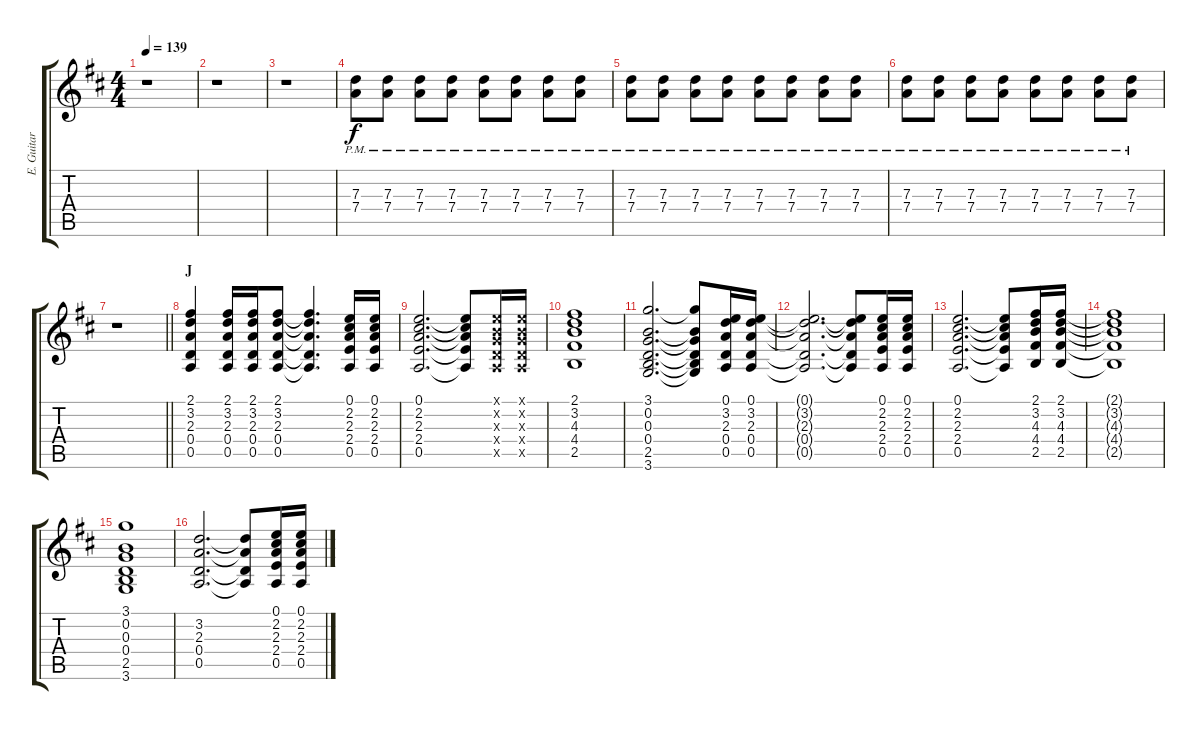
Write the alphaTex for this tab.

\track ("E. Guitar III" "E. Guitar ") {instrument overdrivenguitar}
\staff {score tabs}
\tuning (E4 B3 G3 D3 A2 E2) {hide}
\ts (4 4)
\tempo 139
\clef g2
\ks d
r.1{dy f} |
r.1 |
r.1 |
(7.3{pm} 7.4{pm}).8 (7.3{pm} 7.4{pm}).8 (7.3{pm} 7.4{pm}).8 (7.3{pm} 7.4{pm}).8 (7.3{pm} 7.4{pm}).8 (7.3{pm} 7.4{pm}).8 (7.3{pm} 7.4{pm}).8 (7.3{pm} 7.4{pm}).8 |
(7.3{pm} 7.4{pm}).8 (7.3{pm} 7.4{pm}).8 (7.3{pm} 7.4{pm}).8 (7.3{pm} 7.4{pm}).8 (7.3{pm} 7.4{pm}).8 (7.3{pm} 7.4{pm}).8 (7.3{pm} 7.4{pm}).8 (7.3{pm} 7.4{pm}).8 |
(7.3{pm} 7.4{pm}).8 (7.3{pm} 7.4{pm}).8 (7.3{pm} 7.4{pm}).8 (7.3{pm} 7.4{pm}).8 (7.3{pm} 7.4{pm}).8 (7.3{pm} 7.4{pm}).8 (7.3{pm} 7.4{pm}).8 (7.3{pm} 7.4{pm}).8 |
\barLineRight lightlight
r.1 |
\section ("" "J")
(2.1 3.2 2.3 0.4 0.5).4 (2.1 3.2 2.3 0.4 0.5).16 (2.1 3.2 2.3 0.4 0.5).16 (2.1 3.2 2.3 0.4 0.5).8 (2.1{t} 3.2{t} 2.3{t} 0.4{t} 0.5{t}).4{d} (0.1 2.2 2.3 2.4 0.5).16 (0.1 2.2 2.3 2.4 0.5).16 |
(0.1 2.2 2.3 2.4 0.5).2{d} (0.1{t} 2.2{t} 2.3{t} 2.4{t} 0.5{t}).8 (0.1{x} 0.2{x} 0.3{x} 0.4{x} 0.5{x}).16 (0.1{x} 0.2{x} 0.3{x} 0.4{x} 0.5{x}).16 |
(2.1 3.2 4.3 4.4 2.5).1 |
(3.1 0.2 0.3 0.4 2.5 3.6).2{d} (3.1{t} 0.2{t} 0.3{t} 0.4{t} 2.5{t} 3.6{t}).8 (0.1 3.2 2.3 0.4 0.5).16 (0.1 3.2 2.3 0.4 0.5).16 |
(0.1{t} 3.2{t} 2.3{t} 0.4{t} 0.5{t}).2{d} (0.1{t} 3.2{t} 2.3{t} 0.4{t} 0.5{t}).8 (0.1 2.2 2.3 2.4 0.5).16 (0.1 2.2 2.3 2.4 0.5).16 |
(0.1 2.2 2.3 2.4 0.5).2{d} (0.1{t} 2.2{t} 2.3{t} 2.4{t} 0.5{t}).8 (2.1 3.2 4.3 4.4 2.5).16 (2.1 3.2 4.3 4.4 2.5).16 |
(2.1{t} 3.2{t} 4.3{t} 4.4{t} 2.5{t}).1 |
(3.1 0.2 0.3 0.4 2.5 3.6).1 |
(3.2 2.3 0.4 0.5).2{d} (3.2{t} 2.3{t} 0.4{t} 0.5{t}).8 (0.1 2.2 2.3 2.4 0.5).16 (0.1 2.2 2.3 2.4 0.5).16
